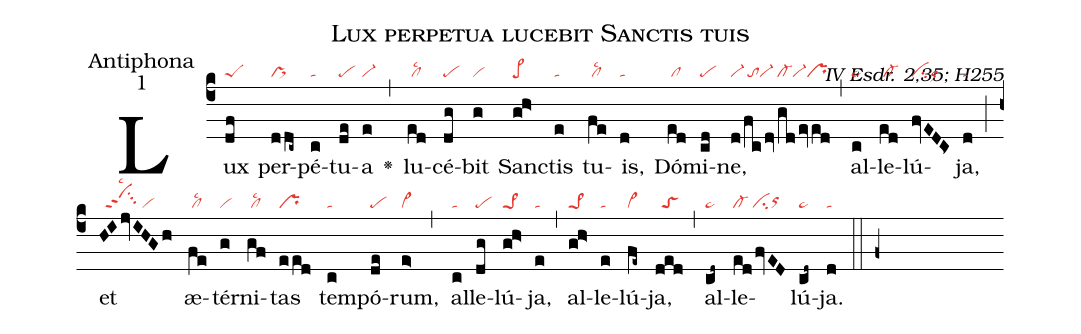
name:Lux perpetua lucebit Sanctis tuis;
office-part:Antiphona;
mode:1;
commentary:IV Esdr. 2,35; H255;;
nabc-lines:1;
%%
(c4)Lux(df|peS) per(ddc~|pr>)pé(c|ta)tu(de|pe)a(e|vi-) <v>\greheightstar</v>(,)
lu(ed|/cllsc2)cé(dg|pe)bit(g|vi) San(gh>|pe>)ctis(e|ta) tu(fe|/cllsc2)is,(d|ta)
Dó(ed|/cl)mi(cd|pe)ne,(d|vi-|/fcdv|/tovi-|gdeved|cl-vi-pr) (,)
al(c|pe~)le(ed|/cl-)lú(fvEDC>|cior)ja,(d|ta) (;)
et(HIjvIHGh|//vihjppt2su3lsc2/vi) æ(fe|/cllsc2)tér(g|vi)ni(gf|/cllsc2)tas(eed|pr) tem(c|ta)pó(de|pe)rum,(e>|vi>) (,)
al(c|ta)le(dg|pe)lú(gh>|pe>1)ja,(e|ta) (,) al(gh>|pe>1)le(e|ta)lú(fe~|cl~)ja,(ded|//toS) (,)
al(cd~|pe~)le(edfvED|cl-/ciorhh)lú(cd~|pe~)ja.(d|ta) (::f+)

%E(h) u(h) o(g) u(f) a(gh) e.(g) (::)
